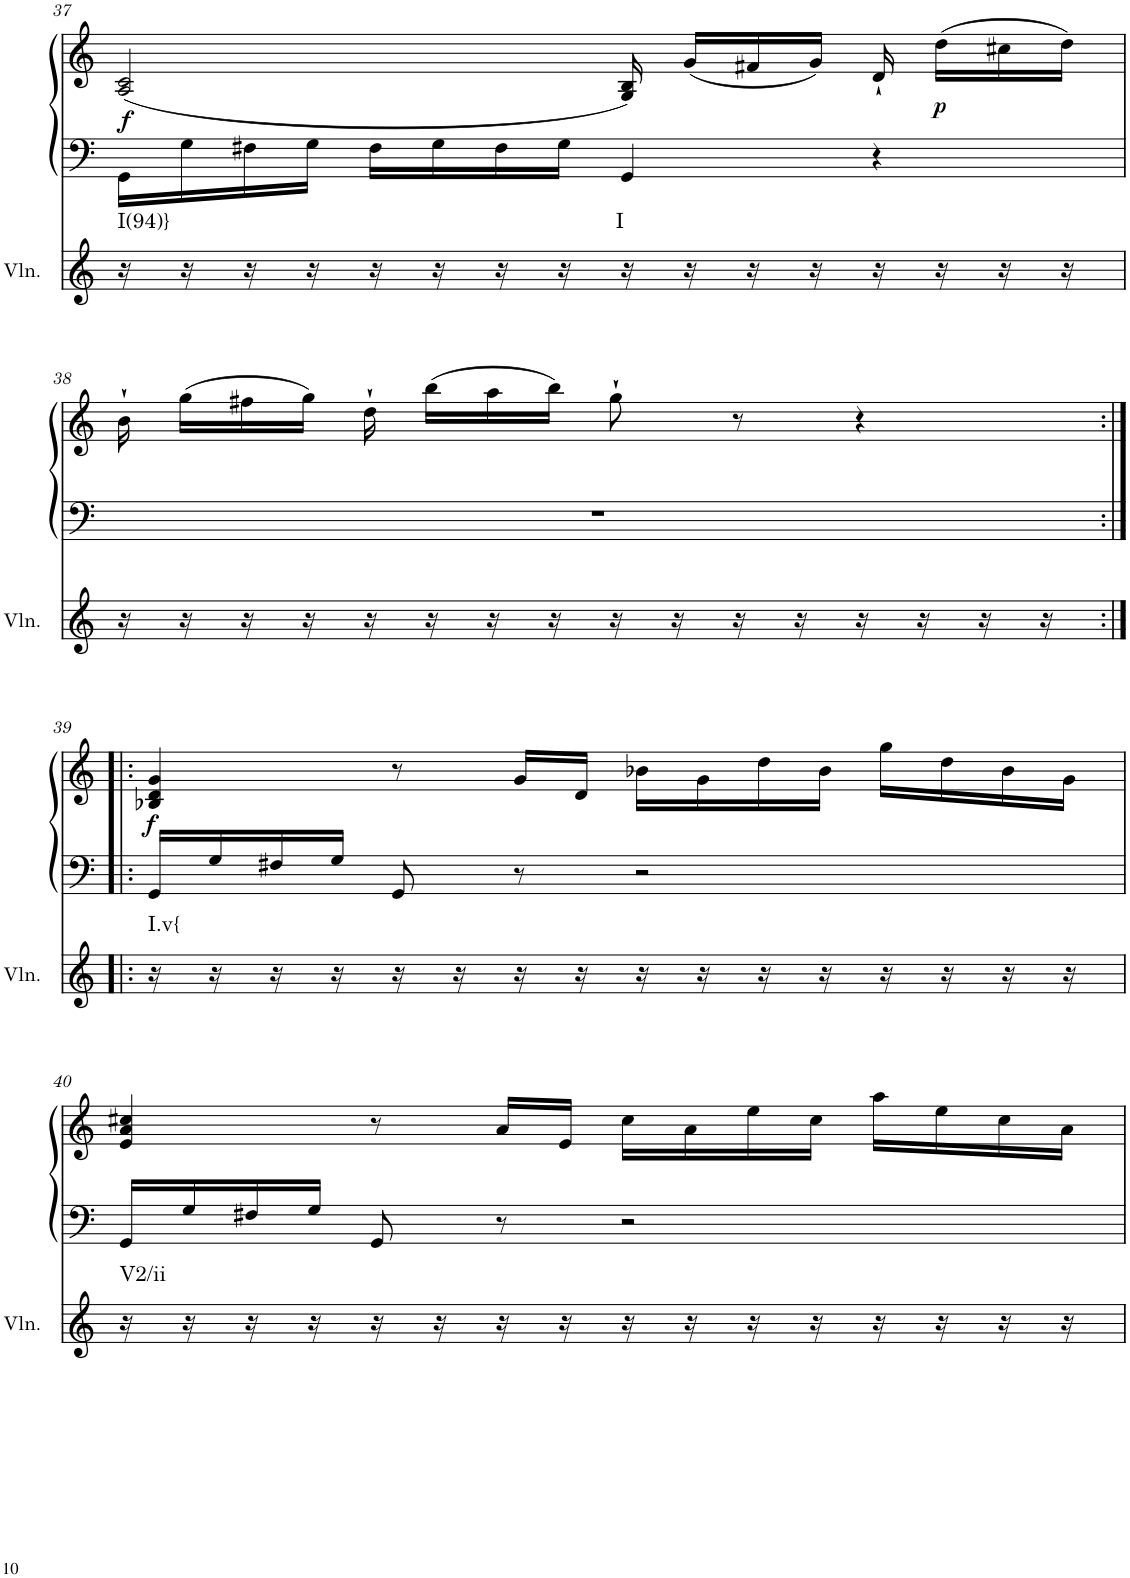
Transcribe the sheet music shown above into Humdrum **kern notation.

**kern	**harte	**kern	**kern	**dynam
*part2	*part2	*part1	*part1	*part1
*staff3	*	*staff2	*staff1	*staff1/2
*I"Violin	*	*I"Klavier linke Hand	*	*
*I'Vln.	*	*	*	*
!!LO:PB:g=z
*clefG2	*	*clefF4	*clefG2	*
*k[]	*	*k[]	*k[]	*
*M4/4	*	*M4/4	*M4/4	*
=37	=37	=37	=37	=37
!	!LO:H:kt=I(94)}	!	!	!LO:DY:b
16r	N	16GG\LL	(2A/ 2c/	f
16r	.	16G\	.	.
16r	.	16F#X\	.	.
16r	.	16G\JJ	.	.
16r	.	16F#\LL	.	.
16r	.	16G\	.	.
16r	.	16F#\	.	.
16r	.	16G\JJ	.	.
!	!LO:H:kt=I	!	!	!
16r	N	4GG/	16G/ 16B/)	.
16r	.	.	(16g/LL	.
16r	.	.	16f#X/	.
16r	.	.	16g/JJ)	.
16r	.	4r	16d`/	.
!	!	!	!	!LO:DY:b
16r	.	.	(16dd\LL	p
16r	.	.	16cc#X\	.
16r	.	.	16dd\JJ)	.
!!LO:LB:g=z
=38	=38	=38	=38	=38
16r	.	1r	16b`\	.
16r	.	.	(16gg\LL	.
16r	.	.	16ff#X\	.
16r	.	.	16gg\JJ)	.
16r	.	.	16dd`\	.
16r	.	.	(16bb\LL	.
16r	.	.	16aa\	.
16r	.	.	16bb\JJ)	.
16r	.	.	8gg`\	.
16r	.	.	.	.
16r	.	.	8r	.
16r	.	.	.	.
16r	.	.	4r	.
16r	.	.	.	.
16r	.	.	.	.
16r	.	.	.	.
!!LO:LB:g=z
=39:|!|:	=39:|!|:	=39:|!|:	=39:|!|:	=39:|!|:
!	!LO:H:kt=I.v{	!	!	!LO:DY:b
16r	N	16GG/LL	4B-X/ 4d/ 4g/	f
16r	.	16G/	.	.
16r	.	16F#X/	.	.
16r	.	16G/JJ	.	.
16r	.	8GG/	8r	.
16r	.	.	.	.
16r	.	8r	16g/LL	.
16r	.	.	16d/JJ	.
16r	.	2r	16b-X\LL	.
16r	.	.	16g\	.
16r	.	.	16dd\	.
16r	.	.	16b-\JJ	.
16r	.	.	16gg\LL	.
16r	.	.	16dd\	.
16r	.	.	16b-\	.
16r	.	.	16g\JJ	.
!!LO:LB:g=z
=40	=40	=40	=40	=40
!	!LO:H:kt=V2/ii	!	!	!
16r	N	16GG/LL	4e/ 4a/ 4cc#X/	.
16r	.	16G/	.	.
16r	.	16F#X/	.	.
16r	.	16G/JJ	.	.
16r	.	8GG/	8r	.
16r	.	.	.	.
16r	.	8r	16a/LL	.
16r	.	.	16e/JJ	.
16r	.	2r	16cc#\LL	.
16r	.	.	16a\	.
16r	.	.	16ee\	.
16r	.	.	16cc#\JJ	.
16r	.	.	16aa\LL	.
16r	.	.	16ee\	.
16r	.	.	16cc#\	.
16r	.	.	16a\JJ	.
=	=	=	=	=
*-	*-	*-	*-	*-
